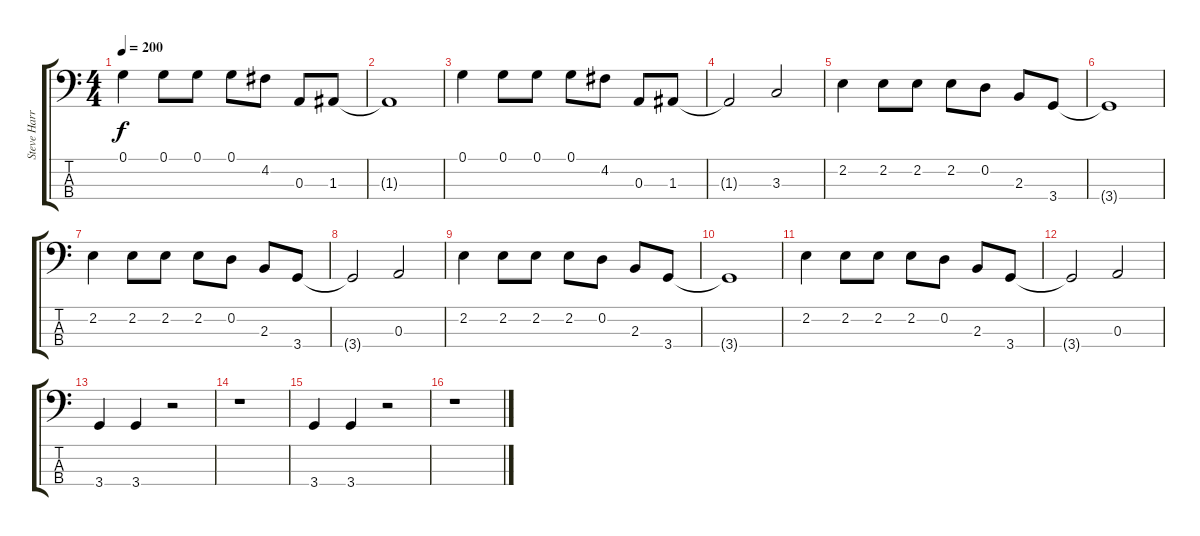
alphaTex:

\track ("Steve Harris" "Steve Harr") {instrument electricbassfinger}
\staff {score tabs}
\tuning (G2 D2 A1 E1) {hide}
\ts (4 4)
\tempo 200
\clef f4
\ks c
0.1.4{dy f} 0.1.8 0.1.8 0.1.8 4.2.8 0.3.8 1.3.8 |
1.3{t}.1 |
0.1.4 0.1.8 0.1.8 0.1.8 4.2.8 0.3.8 1.3.8 |
1.3{t}.2 3.3.2 |
2.2.4 2.2.8 2.2.8 2.2.8 0.2.8 2.3.8 3.4.8 |
3.4{t}.1 |
2.2.4 2.2.8 2.2.8 2.2.8 0.2.8 2.3.8 3.4.8 |
3.4{t}.2 0.3.2 |
2.2.4 2.2.8 2.2.8 2.2.8 0.2.8 2.3.8 3.4.8 |
3.4{t}.1 |
2.2.4 2.2.8 2.2.8 2.2.8 0.2.8 2.3.8 3.4.8 |
3.4{t}.2 0.3.2 |
3.4.4 3.4.4 r.2 |
r.1 |
3.4.4 3.4.4 r.2 |
r.1
